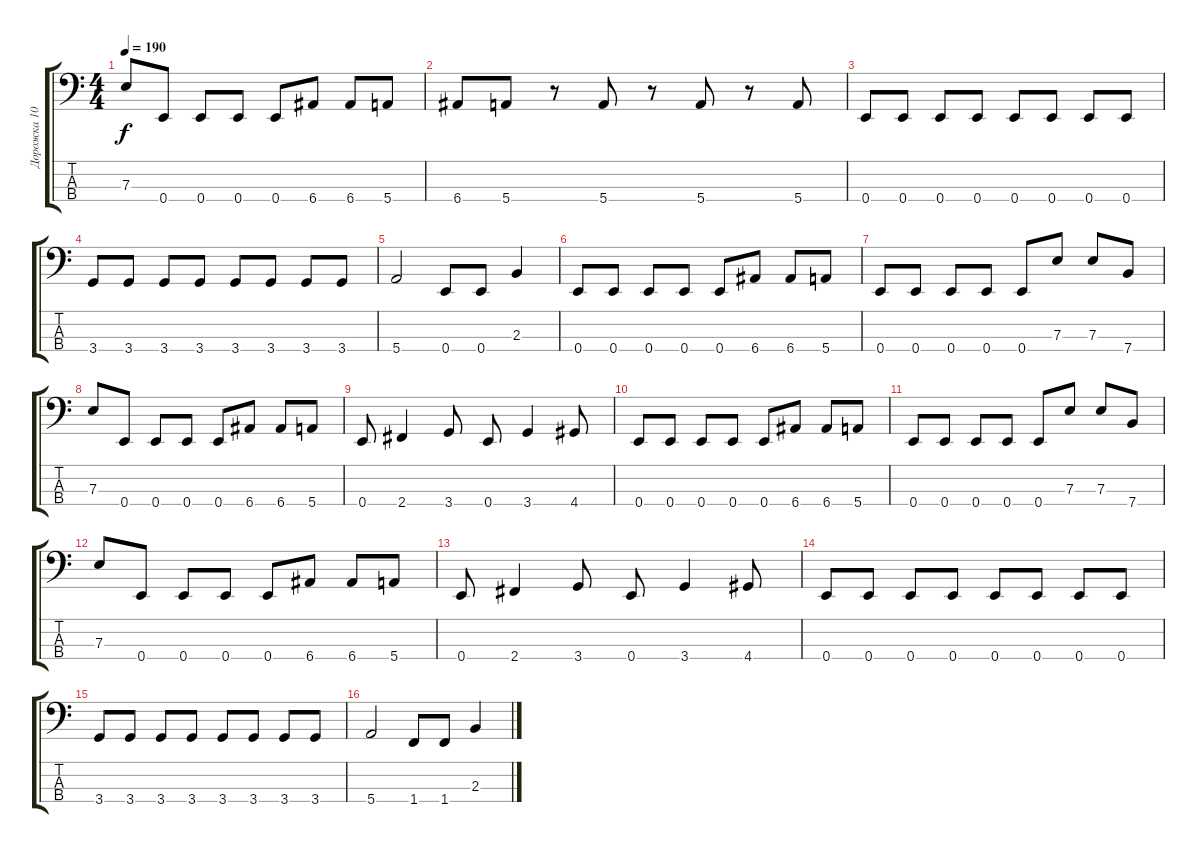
\track ("Дорожка 10" "Дорожка 10") {instrument electricbasspick}
\staff {score tabs}
\tuning (G2 D2 A1 E1) {hide}
\ts (4 4)
\tempo 190
\clef f4
\ks c
7.3.8{dy f} 0.4.8 0.4.8 0.4.8 0.4.8 6.4.8 6.4.8 5.4.8 |
6.4.8 5.4.8 r.8 5.4.8 r.8 5.4.8 r.8 5.4.8 |
0.4.8 0.4.8 0.4.8 0.4.8 0.4.8 0.4.8 0.4.8 0.4.8 |
3.4.8 3.4.8 3.4.8 3.4.8 3.4.8 3.4.8 3.4.8 3.4.8 |
5.4.2 0.4.8 0.4.8 2.3.4 |
0.4.8 0.4.8 0.4.8 0.4.8 0.4.8 6.4.8 6.4.8 5.4.8 |
0.4.8 0.4.8 0.4.8 0.4.8 0.4.8 7.3.8 7.3.8 7.4.8 |
7.3.8 0.4.8 0.4.8 0.4.8 0.4.8 6.4.8 6.4.8 5.4.8 |
0.4.8 2.4.4 3.4.8 0.4.8 3.4.4 4.4.8 |
0.4.8 0.4.8 0.4.8 0.4.8 0.4.8 6.4.8 6.4.8 5.4.8 |
0.4.8 0.4.8 0.4.8 0.4.8 0.4.8 7.3.8 7.3.8 7.4.8 |
7.3.8 0.4.8 0.4.8 0.4.8 0.4.8 6.4.8 6.4.8 5.4.8 |
0.4.8 2.4.4 3.4.8 0.4.8 3.4.4 4.4.8 |
0.4.8 0.4.8 0.4.8 0.4.8 0.4.8 0.4.8 0.4.8 0.4.8 |
3.4.8 3.4.8 3.4.8 3.4.8 3.4.8 3.4.8 3.4.8 3.4.8 |
5.4.2 1.4.8 1.4.8 2.3.4
